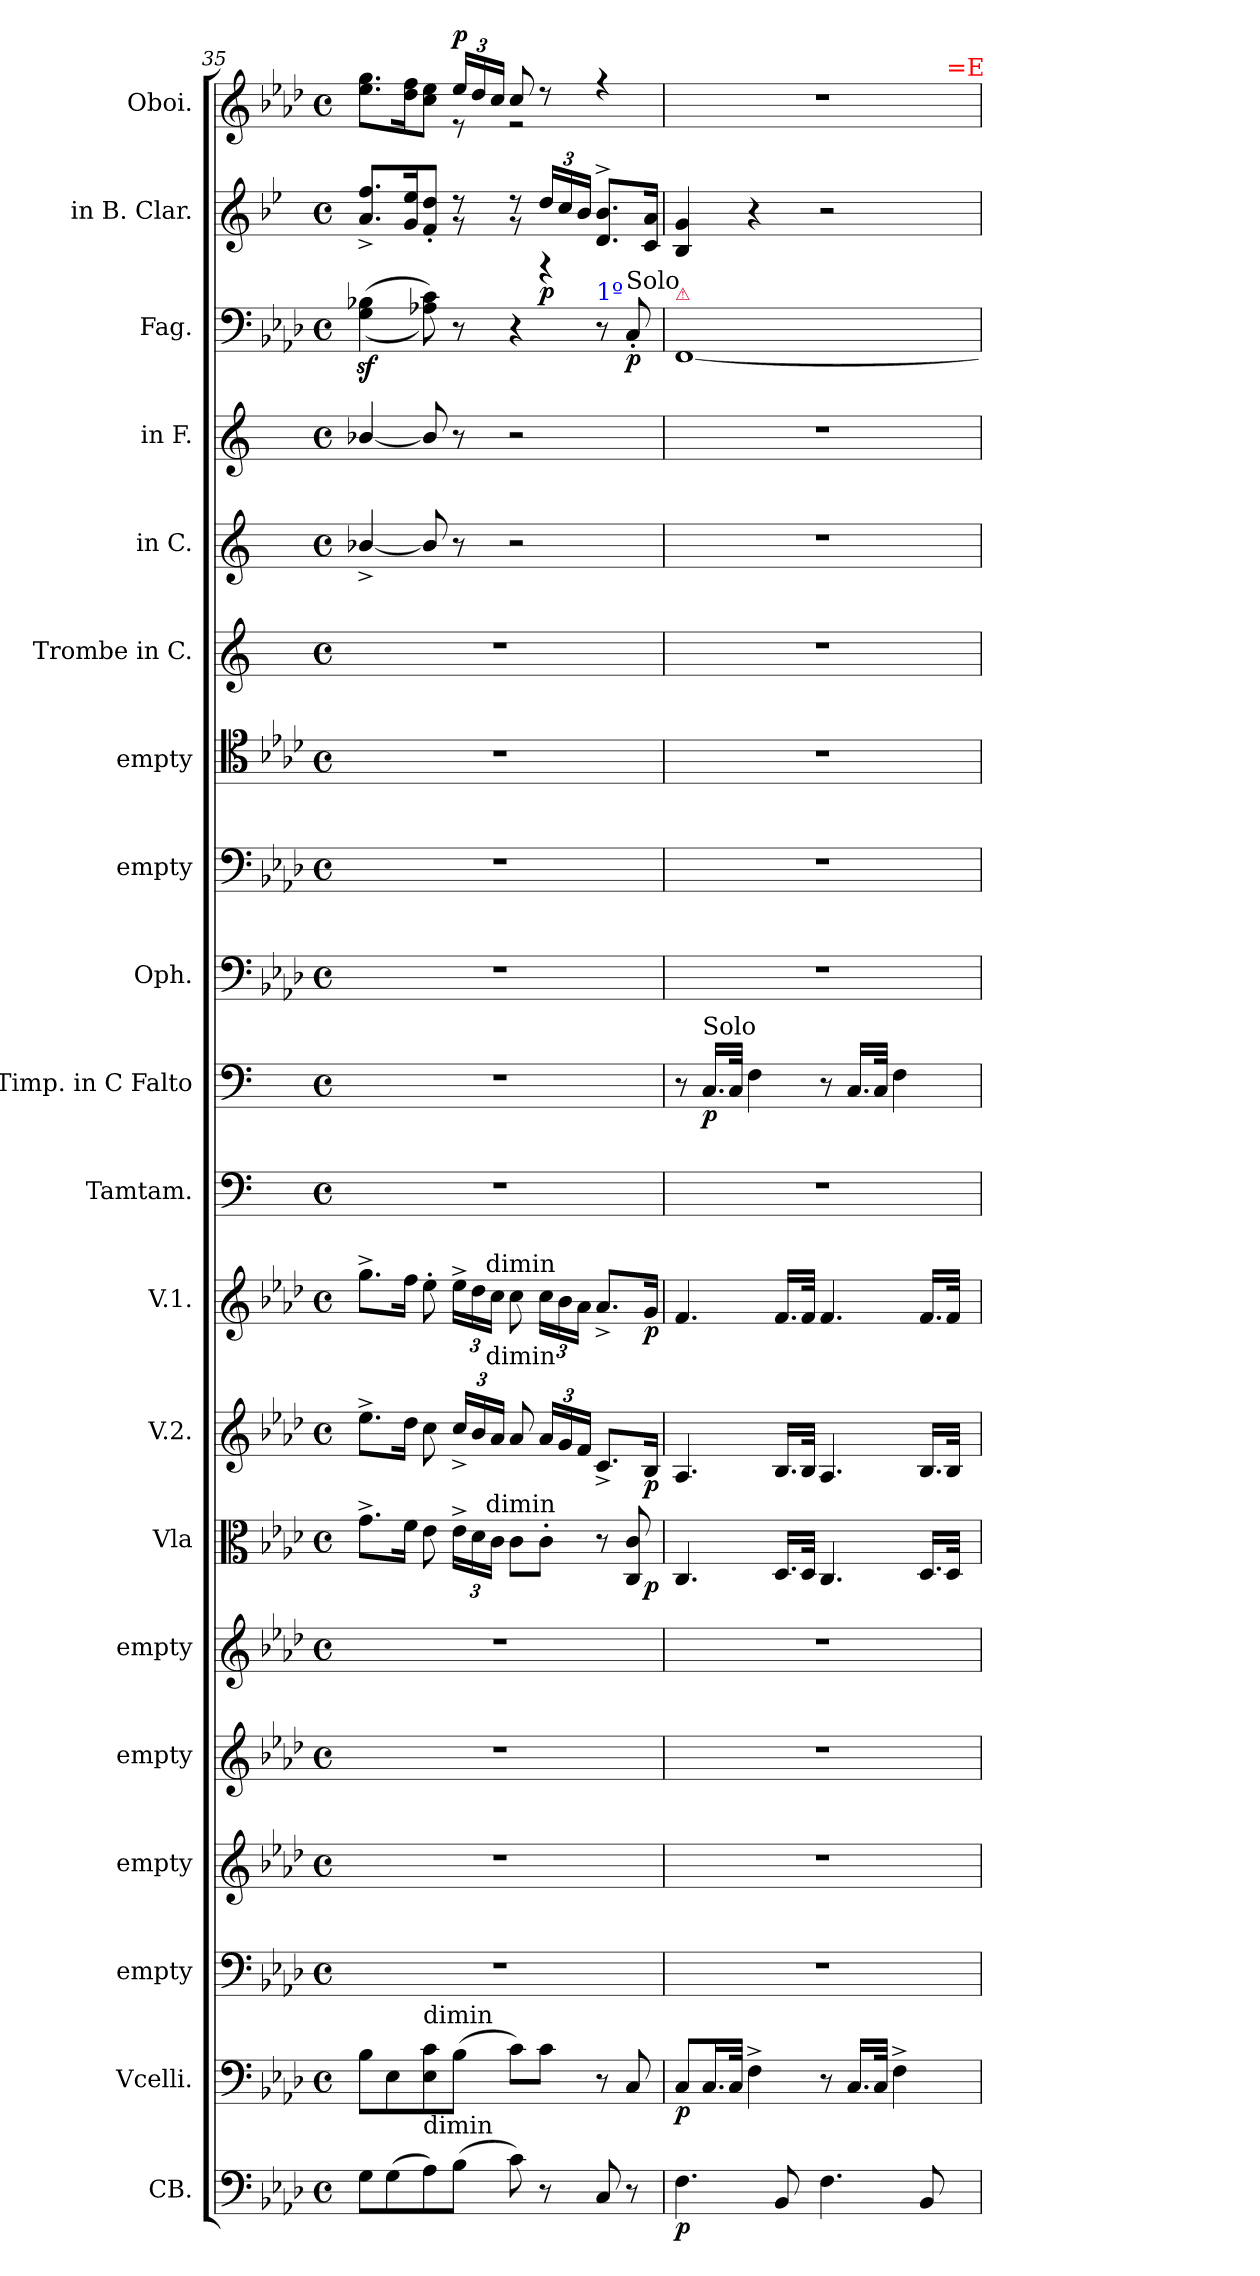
**kern	**dynam	**kern	**dynam	**kern	**kern	**kern	**kern	**kern	**dynam	**kern	**dynam	**kern	**dynam	**kern	**kern	**dynam	**kern	**kern	**kern	**kern	**kern	**kern	**kern	**dynam	**kern	**dynam	**kern	**dynam
*part20	*part20	*part19	*part19	*part18	*part17	*part16	*part15	*part14	*part14	*part13	*part13	*part12	*part12	*part11	*part10	*part10	*part9	*part8	*part7	*part6	*part5	*part4	*part3	*part3	*part2	*part2	*part1	*part1
*staff20	*staff20	*staff19	*staff19	*staff18	*staff17	*staff16	*staff15	*staff14	*staff14	*staff13	*staff13	*staff12	*staff12	*staff11	*staff10	*staff10	*staff9	*staff8	*staff7	*staff6	*staff5	*staff4	*staff3	*staff3	*staff2	*staff2	*staff1	*staff1
*I"CB.	*	*I"Vcelli.	*	*I"empty	*I"empty	*I"empty	*I"empty	*I"Vla	*	*I"V.2.	*	*I"V.1.	*	*I"Tamtam.	*I"Timp. in C Falto	*	*I"Oph.	*I"empty	*I"empty	*I"Trombe in C.	*I"in C.	*I"in F.	*I"Fag.	*	*I"in B. Clar.	*	*I"Oboi.	*
*I'Cb	*	*	*	*	*	*	*	*I'Vla	*	*I'V	*	*I'V	*	*	*I'Timp	*	*	*	*	*	*	*	*	*	*	*	*I'Ob	*
*clefF4	*	*clefF4	*	*clefF4	*clefG2	*clefG2	*clefG2	*clefC3	*	*clefG2	*	*clefG2	*	*clefF4	*clefF4	*	*clefF4	*clefF4	*clefC4	*clefG2	*clefG2	*clefG2	*clefF4	*	*clefG2	*	*clefG2	*
*	*	*	*	*	*ITrd8c12	*	*	*	*	*	*	*	*	*	*	*	*	*	*	*	*	*ITrd4c7	*	*	*ITrd1c2	*	*	*
*k[b-e-a-d-]	*	*k[b-e-a-d-]	*	*k[b-e-a-d-]	*k[b-e-a-d-]	*k[b-e-a-d-]	*k[b-e-a-d-]	*k[b-e-a-d-]	*	*k[b-e-a-d-]	*	*k[b-e-a-d-]	*	*k[]	*k[]	*	*k[b-e-a-d-]	*k[b-e-a-d-]	*k[b-e-a-d-]	*k[]	*k[]	*k[b-]	*k[b-e-a-d-]	*	*k[b-e-a-d-]	*	*k[b-e-a-d-]	*
*f:	*	*f:	*	*f:	*f:	*f:	*f:	*f:	*	*f:	*	*f:	*	*	*	*	*f:	*f:	*f:	*	*	*	*f:	*	*f:	*	*f:	*
*M4/4	*	*M4/4	*	*M4/4	*M4/4	*M4/4	*M4/4	*M4/4	*	*M4/4	*	*M4/4	*	*M4/4	*M4/4	*	*M4/4	*M4/4	*M4/4	*M4/4	*M4/4	*M4/4	*M4/4	*	*M4/4	*	*M4/4	*
*met(c)	*	*met(c)	*	*met(c)	*met(c)	*met(c)	*met(c)	*met(c)	*	*met(c)	*	*met(c)	*	*met(c)	*met(c)	*	*met(c)	*met(c)	*met(c)	*met(c)	*met(c)	*met(c)	*met(c)	*	*met(c)	*	*met(c)	*
=35	=35	=35	=35	=35	=35	=35	=35	=35	=35	=35	=35	=35	=35	=35	=35	=35	=35	=35	=35	=35	=35	=35	=35	=35	=35	=35	=35	=35
*	*	*	*	*	*	*	*	*^	*	*	*	*	*	*	*	*	*	*	*	*	*	*	*	*	*^	*	*^	*
8G\L	.	8B-\L	.	1r	1r	1r	1r	8.g^\L	2...ryy	.	8.ee-^\L	.	8.gg^\L	.	1r	1r	.	1r	1r	1r	1r	[4b-X^i/	[4e-X/	(<(>4Gz\ 4B-Xz\	.	8.g^/ 8.ee-^/L	8.ryy	.	8.ee-\ 8.gg\L	8.ryy	.
(8G\	.	8E-\	.	.	.	.	.	.	.	.	.	.	.	.	.	.	.	.	.	.	.	.	.	.	.	.	.	.	.	.	.
.	.	.	.	.	.	.	.	16f\Jk	.	.	16dd-\Jk	.	16ff\Jk	.	.	.	.	.	.	.	.	.	.	.	.	16f/ 16dd-/K	16ryy	.	16dd-\ 16ff\K	16ryy	.
!	!	!LO:TX:t=dimin	!	!	!	!	!	!	!	!	!	!	!	!	!	!	!	!	!	!	!	!	!	!	!	!	!	!	!	!	!
!LO:TX:t=dimin	!	!	!	!	!	!	!	!	!	!	!	!	!	!	!	!	!	!	!	!	!	!	!	!	!	!	!	!	!	!	!
8A-\)	.	8E-\ 8c\	.	.	.	.	.	8e-\	.	.	8cc\	.	8ee-'\	.	.	.	.	.	.	.	.	8b-i/]	8e-/]	8A-X\ 8c\))	.	8e-'/ 8cc'/J	8ryy	.	8cc\ 8ee-\J	8ryy	.
!	!	!	!	!	!	!	!	!	!	!	!	!	!	!	!	!	!	!	!	!	!	!	!	!	!	!	!	!	!	!	!LO:DY:a
(8B-\J	.	(8B-\J	.	.	.	.	.	24e-^\LL	.	.	24cc^/LL	.	24ee-^\LL	.	.	.	.	.	.	.	.	8r	8r	8r	.	8r	8r	.	24ee-/LL	8r	p
.	.	.	.	.	.	.	.	24d-\	.	.	24b-/	.	24dd-\	.	.	.	.	.	.	.	.	.	.	.	.	.	.	.	24dd-/	.	.
!	!	!	!	!	!	!	!	!	!	!	!	!	!LO:TX:t=dimin	!	!	!	!	!	!	!	!	!	!	!	!	!	!	!	!	!	!
!	!	!	!	!	!	!	!	!	!	!	!LO:TX:t=dimin	!	!	!	!	!	!	!	!	!	!	!	!	!	!	!	!	!	!	!	!
!	!	!	!	!	!	!	!	!LO:TX:t=dimin	!	!	!	!	!	!	!	!	!	!	!	!	!	!	!	!	!	!	!	!	!	!	!
.	.	.	.	.	.	.	.	24c\JJ	.	.	24a-/JJ	.	24cc\JJ	.	.	.	.	.	.	.	.	.	.	.	.	.	.	.	24cc/JJ	.	.
8c\)	.	8c\L)	.	.	.	.	.	8c\L	.	.	8a-/	.	8cc\	.	.	.	.	.	.	.	.	2r	2r	4r	.	8r	8r	.	8cc/	2r	.
8r	.	8c\J	.	.	.	.	.	8c'\J	.	.	24a-/LL	.	24cc\LL	.	.	.	.	.	.	.	.	.	.	.	.	24cc/LL	4r	p	8r	.	.
.	.	.	.	.	.	.	.	.	.	.	24g/	.	24b-\	.	.	.	.	.	.	.	.	.	.	.	.	24b-/	.	.	.	.	.
.	.	.	.	.	.	.	.	.	.	.	24f/JJ	.	24a-\JJ	.	.	.	.	.	.	.	.	.	.	.	.	24a-/JJ	.	.	.	.	.
!	!	!	!	!	!	!	!	!	!	!	!	!	!	!	!	!	!	!	!	!	!	!	!	!LO:TX:a:color=blue:t=1º	!	!	!	!	!	!	!
8C/	.	8r	.	.	.	.	.	8r	.	.	8.c^/L	.	8.a-^/L	.	.	.	.	.	.	.	.	.	.	8r	.	8.c^</ 8.a-^</L	.	.	4r	.	.
!	!	!	!	!	!	!	!	!	!	!	!	!	!	!	!	!	!	!	!	!	!	!	!	!LO:TX:a:t=Solo	!	!	!	!	!	!	!
8r	.	8C/	.	.	.	.	.	8C/ 8c/	.	.	.	.	.	.	.	.	.	.	.	.	.	.	.	8C'/	p	.	8ryy	.	.	.	.
.	.	.	.	.	.	.	.	.	16ryy	p	16B-/Jk	p	16g/Jk	p	.	.	.	.	.	.	.	.	.	.	.	16B-/ 16g/Jk	.	.	.	.	.
*	*	*	*	*	*	*	*	*	*	*	*	*	*	*	*	*	*	*	*	*	*	*	*	*	*	*v	*v	*	*	*	*
=36	=36	=36	=36	=36	=36	=36	=36	=36	=36	=36	=36	=36	=36	=36	=36	=36	=36	=36	=36	=36	=36	=36	=36	=36	=36	=36	=36	=36	=36	=36
!	!	!	!	!	!	!	!	!	!	!	!	!	!	!	!	!	!	!	!	!	!	!	!	!LO:TX:a:color=crimson:t=⚠	!	!	!	!	!	!
*	*	*	*	*	*	*	*	*v	*v	*	*	*	*	*	*	*	*	*	*	*	*	*	*	*	*	*	*	*	*	*
4.F\	p	8C/L	p	1r	1r	1r	1r	4.C/	.	4.A-/	.	4.f/	.	1r	8r	.	1r	1r	1r	1r	1r	1r	[1FF	.	4A-/ 4f/	.	1r	2ryy	.
!	!	!	!	!	!	!	!	!	!	!	!	!	!	!	!LO:TX:a:t=Solo	!	!	!	!	!	!	!	!	!	!	!	!	!	!
.	.	16.C/L	.	.	.	.	.	.	.	.	.	.	.	.	16.C/LL	p	.	.	.	.	.	.	.	.	.	.	.	.	.
.	.	32C/JJk	.	.	.	.	.	.	.	.	.	.	.	.	32C/JJk	.	.	.	.	.	.	.	.	.	.	.	.	.	.
.	.	4F^\	.	.	.	.	.	.	.	.	.	.	.	.	4F\	.	.	.	.	.	.	.	.	.	4r	.	.	.	.
8BB-/	.	.	.	.	.	.	.	16.D-/LL	.	16.B-/LL	.	16.f/LL	.	.	.	.	.	.	.	.	.	.	.	.	.	.	.	.	.
.	.	.	.	.	.	.	.	32D-/JJk	.	32B-/JJk	.	32f/JJk	.	.	.	.	.	.	.	.	.	.	.	.	.	.	.	.	.
4.F\	.	8r	.	.	.	.	.	4.C/	.	4.A-/	.	4.f/	.	.	8r	.	.	.	.	.	.	.	.	.	2r	.	.	4...ryy	.
.	.	16.C/LL	.	.	.	.	.	.	.	.	.	.	.	.	16.C/LL	.	.	.	.	.	.	.	.	.	.	.	.	.	.
.	.	32C/JJk	.	.	.	.	.	.	.	.	.	.	.	.	32C/JJk	.	.	.	.	.	.	.	.	.	.	.	.	.	.
.	.	4F^\	.	.	.	.	.	.	.	.	.	.	.	.	4F\	.	.	.	.	.	.	.	.	.	.	.	.	.	.
8BB-/	.	.	.	.	.	.	.	16.D-/LL	.	16.B-/LL	.	16.f/LL	.	.	.	.	.	.	.	.	.	.	.	.	.	.	.	.	.
!	!	!	!	!	!	!	!	!	!	!	!	!	!	!	!	!	!	!	!	!	!	!	!	!	!	!	!	!LO:TX:a:color=red:t==E	!
.	.	.	.	.	.	.	.	32D-/JJk	.	32B-/JJk	.	32f/JJk	.	.	.	.	.	.	.	.	.	.	.	.	.	.	.	32ryy	.
*	*	*	*	*	*	*	*	*	*	*	*	*	*	*	*	*	*	*	*	*	*	*	*	*	*	*	*v	*v	*
=	=	=	=	=	=	=	=	=	=	=	=	=	=	=	=	=	=	=	=	=	=	=	=	=	=	=	=	=
*-	*-	*-	*-	*-	*-	*-	*-	*-	*-	*-	*-	*-	*-	*-	*-	*-	*-	*-	*-	*-	*-	*-	*-	*-	*-	*-	*-	*-
